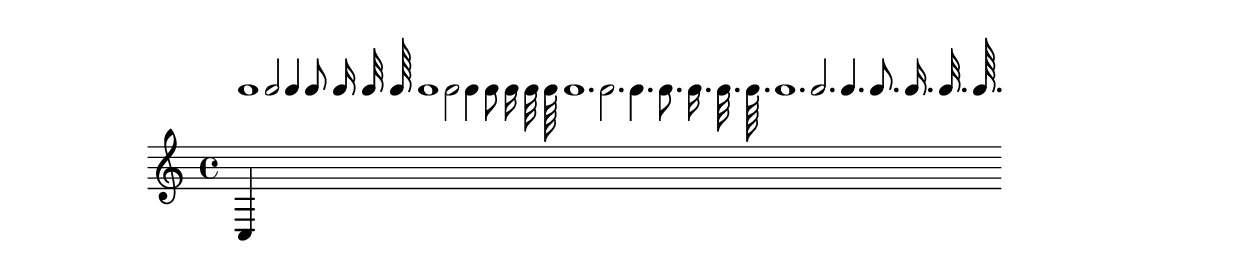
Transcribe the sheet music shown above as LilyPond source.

\header {

    texidoc = "The note markup function may be used to make metronome
 markings. It works for a variety of flag, dot and duration settings."
}
\version "2.1.36"

\score { \notes { c4^\markup {
    \note #"1" #1
    \note #"2" #1
    \note #"4" #1
    \note #"8" #1
    \note #"16" #1
    \note #"32" #1
    \note #"64" #1

    \note #"1" #-1
    \note #"2" #-1
    \note #"4" #-1
    \note #"8" #-1
    \note #"16" #-1
    \note #"32" #-1
    \note #"64" #-1

    \note #"1." #-1
    \note #"2." #-1
    \note #"4." #-1
    \note #"8." #-1
    \note #"16." #-1
    \note #"32." #-1
    \note #"64." #-1

    \note #"1." #1
    \note #"2." #1
    \note #"4." #1
    \note #"8." #1
    \note #"16." #1
    \note #"32." #1
    \note #"64." #1

}

} }
